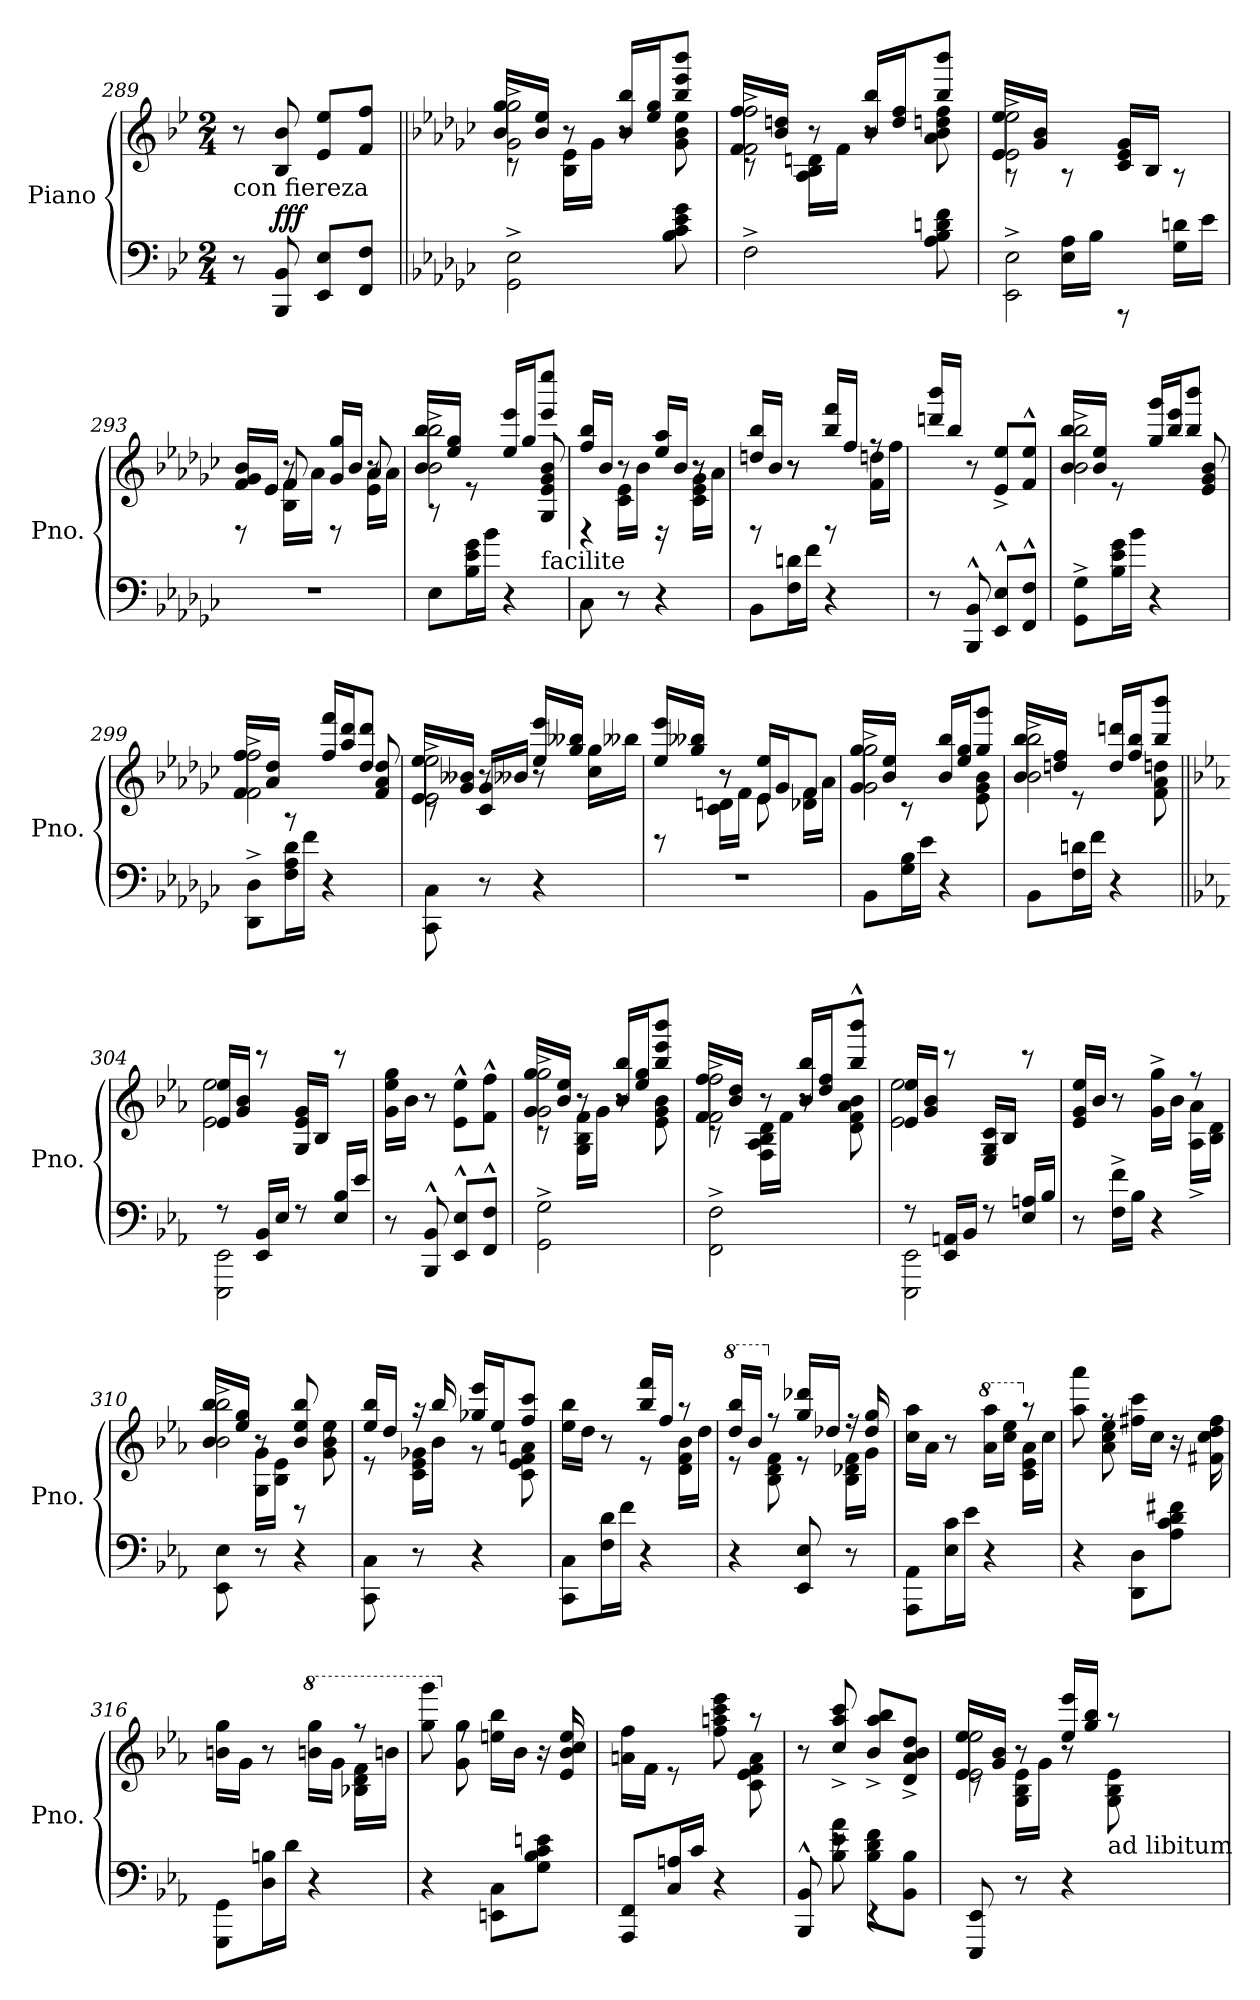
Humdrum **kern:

**kern	**kern	**dynam
*part1	*part1	*part1
*staff2	*staff1	*staff1/2
*I"Piano	*	*
*I'Pno.	*	*
*clefF4	*clefG2	*
*k[b-e-]	*k[b-e-]	*
*M2/4	*M2/4	*
=289	=289	=289
!	!LO:TX:b:t=con fiereza	!
8r	8r	.
!	!	!LO:DY:a=2
8BBB-/ 8BB-/	8B-/ 8b-/	fff
8EE-/ 8E-/L	8e-/ 8ee-/L	.
8FF/ 8F/J	8f/ 8ff/J	.
!!LO:LB:g=z
=290||	=290||	=290||
*k[b-e-a-d-g-c-]	*k[b-e-a-d-g-c-]	*
*^	*^	*
*	*	*	*^	*
2GG-\^ 2E-\^	4.ryy	2g-\^ 2gg-\^	8rc	16b-/ 16gg-/LL	.
.	.	.	.	16b-/ 16ee-/JJ	.
.	.	.	16B-\ 16e-\LL	8r	.
.	.	.	16g-\JJ	.	.
.	.	.	8r	16b-/ 16bb-/LL	.
.	.	.	.	16ee-/ 16gg-/J	.
.	8B-\ 8c-\ 8e-\ 8g-\	.	8g-\ 8b-\ 8ee-\	8bb-/ 8eee-/ 8bbb-/J	.
=291	=291	=291	=291	=291	=291
2F^\	4.ryy	2f\^ 2ff\^	8rc	16f/ 16ff/LL	.
.	.	.	.	16b-/ 16ddn/JJ	.
.	.	.	16A-\ 16B-\ 16dn\LL	8r	.
.	.	.	16f\JJ	.	.
.	.	.	8r	16b-/ 16bb-/LL	.
.	.	.	.	16dd/ 16ff/J	.
.	8A-\ 8B-\ 8dn\ 8f\	.	8a-\ 8b-\ 8ddn\ 8ff\	8bb-/ 8bbb-/J	.
=292	=292	=292	=292	=292	=292
2EE-\^ 2E-\^	8ryy	2e-\^ 2ee-\^	8rA	16e-/ 16ee-/LL	.
.	.	.	.	16g-/ 16b-/JJ	.
.	16E-\ 16A-\LL	.	8r	4.ryy	.
.	16B-\JJ	.	.	.	.
.	8r	.	16c-/ 16e-/ 16g-/LL	.	.
.	.	.	16B-/JJ	.	.
.	16G-\ 16dn\LL	.	8r	.	.
.	16e-\JJ	.	.	.	.
*v	*v	*	*	*	*
=293	=293	=293	=293	=293
2r	16f/ 16g-/ 16b-/LL	8ryy	8rD	.
.	16e-/JJ	.	.	.
.	8r	16B-\ 16f\LL	8f/	.
.	.	16a-\JJ	.	.
.	16g-/ 16gg-/LL	8ryy	8rD	.
.	16b-/JJ	.	.	.
.	8r	16e-\ 16a-\LL	8a-/	.
.	.	16a-\JJ	.	.
=294	=294	=294	=294	=294
8E-\L	2b-\^ 2bb-\^	8rA	16b-/ 16bb-/LL	.
.	.	.	16ee-/ 16gg-/JJ	.
16B-\ 16e-\ 16g-\L	.	8ryy	8r	.
16b-\JJ	.	.	.	.
4r	.	16ee-/ 16eee-/LL	8ryy	.
.	.	16gg-/J	.	.
!	!	!LO:TX:b:t=facilite	!	!
.	.	8eee-/ 8eeee-/J	8G-/ 8e-/ 8g-/ 8b-/	.
!!LO:LB:g=z	!!	!!
=295	=295	=295	=295	=295
8C-\	16ff/ 16bb-/LL	8ryy	4rD	.
.	16b-/JJ	.	.	.
8r	8r	16c-\ 16e-\LL	.	.
.	.	16b-\JJ	.	.
4r	16ee-/ 16aa-/LL	8ryy	16rD	.
.	16b-/JJ	.	16ryy	.
.	8r	16c-\ 16e-\ 16g-\LL	8r	.
.	.	16a-\JJ	.	.
=296	=296	=296	=296	=296
8BB-\L	16ddn/ 16bb-/LL	8ryy	8rD	.
.	16b-/JJ	.	.	.
16F\ 16dn\L	8r	8r	8r	.
16f\JJ	.	.	.	.
4r	16bb-/ 16fff/LL	8ryy	8rD	.
.	16ff/JJ	.	.	.
.	8rff	16f\ 16ddn\LL	8ryy	.
.	.	16ff\JJ	.	.
*	*v	*v	*v	*
=297	=297	=297
8r	16dddn/ 16bbb-/LL	.
.	16bb-/JJ	.
8BBB-/^^ 8BB-/^^	8r	.
8EE-/^^ 8E-/^^L	8e-/^ 8ee-/^L	.
8FF/^^ 8F/^^J	8f/^^ 8ee-/^^J	.
=298	=298	=298
*	*^	*
*	*	*^	*
8GG-\^ 8G-\^L	2b-\^ 2bb-\^	4ryy	16b-/ 16bb-/LL	.
.	.	.	16b-/ 16ee-/JJ	.
16B-\ 16e-\ 16g-\L	.	.	8r	.
16b-\JJ	.	.	.	.
4r	.	16gg-/ 16ggg-/LL	8ryy	.
.	.	16bb-/ 16eee-/J	.	.
.	.	8bb-/ 8bbb-/J	8e-/ 8g-/ 8b-/	.
=299	=299	=299	=299	=299
8DD-\^ 8D-\^L	2f\^ 2ff\^	4ryy	16f/ 16ff/LL	.
.	.	.	16a-/ 16dd-/JJ	.
16F\ 16A-\ 16d-\L	.	.	8r	.
16f\JJ	.	.	.	.
4r	.	16ff/ 16fff/LL	8ryy	.
.	.	16aa-/ 16ddd-/J	.	.
.	.	8dd-/ 8ddd-/J	8f/ 8a-/ 8dd-/	.
!!LO:LB:g=z	!!	!!
=300	=300	=300	=300	=300
8CC-\ 8C-\	2e-\^ 2ee-\^	8rc	16e-/ 16ee-/LL	.
.	.	.	16g-/ 16b--X/JJ	.
8r	.	16c-/ 16g-/LL	8r	.
.	.	16b--X/JJ	.	.
4r	.	8r	16ee-/ 16eee-/LL	.
.	.	.	16gg-/ 16bb--X/JJ	.
.	.	16cc-\ 16gg-\LL	8ryy	.
.	.	16bb--X\JJ	.	.
=301	=301	=301	=301	=301
2r	16ee-/ 16eee-/LL	8ryy	8rD	.
.	16gg-/ 16bb--X/JJ	.	.	.
.	8r	16c-\ 16dn\LL	8r	.
.	.	16f\JJ	.	.
.	16e-/ 16ee-/LL	8ryy	8e-\	.
.	16g-/J	.	.	.
.	8f/J	16d-X\ 16f\LL	8ryy	.
.	.	16a-\JJ	.	.
=302	=302	=302	=302	=302
8BB-\L	2g-\^ 2gg-\^	4ryy	16g-/ 16gg-/LL	.
.	.	.	16b-/ 16ee-/JJ	.
16G-\ 16B-\L	.	.	8r	.
16e-\JJ	.	.	.	.
4r	.	16b-/ 16bb-/LL	8ryy	.
.	.	16ee-/ 16gg-/J	.	.
.	.	8gg-/ 8ggg-/J	8e-\ 8g-\ 8b-\	.
=303	=303	=303	=303	=303
8BB-\L	2b-\^ 2bb-\^	4ryy	16b-/ 16bb-/LL	.
.	.	.	16ddn/ 16ff/JJ	.
16F\ 16dn\L	.	.	8r	.
16f\JJ	.	.	.	.
4r	.	16dd/ 16dddn/LL	8ryy	.
.	.	16ff/ 16bb-/J	.	.
.	.	8bb-/ 8bbb-/J	8f\ 8a-\ 8ddn\	.
*	*v	*v	*v	*
!!LO:PB:g=z
=304||	=304||	=304||
*k[b-e-a-]	*k[b-e-a-]	*
*^	*^	*
8r	2EEE-\ 2EE-\	16e-/ 16ee-/LL	2e-\ 2ee-\	.
.	.	16g/ 16b-/JJ	.	.
16EE-/ 16BB-/LL	.	8r	.	.
16E-/JJ	.	.	.	.
8r	.	16G/ 16e-/ 16g/LL	.	.
.	.	16B-/JJ	.	.
16E-/ 16B-/LL	.	8r	.	.
16e-/JJ	.	.	.	.
*v	*v	*	*	*
*	*v	*v	*
=305	=305	=305
8r	16g\ 16ee-\ 16gg\LL	.
.	16b-\JJ	.
8BBB-/^^ 8BB-/^^	8r	.
8EE-/^^ 8E-/^^L	8e-\^^ 8ee-\^^L	.
8FF/^^ 8F/^^J	8f\^^ 8ff\^^J	.
=306	=306	=306
*	*^	*
*	*	*^	*
2GG\^ 2G\^	2g\^ 2gg\^	8rc	16g/ 16gg/LL	.
.	.	.	16b-/ 16ee-/JJ	.
.	.	16G\ 16B-\ 16f\LL	8r	.
.	.	16g\JJ	.	.
.	.	8r	16b-/ 16bb-/LL	.
.	.	.	16ee-/ 16gg/J	.
.	.	8e-\ 8g\ 8b-\	8bb-/ 8eee-/ 8bbb-/J	.
=307	=307	=307	=307	=307
2FF\^ 2F\^	2f\^ 2ff\^	8rc	16f/ 16ff/LL	.
.	.	.	16b-/ 16dd/JJ	.
.	.	16F\ 16A-\ 16B-\ 16d\LL	8r	.
.	.	16f\JJ	.	.
.	.	8r	16b-/ 16bb-/LL	.
.	.	.	16dd/ 16ff/J	.
.	.	8d\ 8f\ 8a-\ 8b-\	8bb-/^^ 8bbb-/^^J	.
*	*	*v	*v	*
=308	=308	=308	=308
*^	*	*	*
8r	2EEE-\ 2EE-\	16e-/ 16ee-/LL	2e-\ 2ee-\	.
.	.	16g/ 16b-/JJ	.	.
16EE-/ 16AAn/LL	.	8r	.	.
16BB-/JJ	.	.	.	.
8r	.	16E-/ 16G/ 16c/LL	.	.
.	.	16B-/JJ	.	.
16E-/ 16An/LL	.	8r	.	.
16B-/JJ	.	.	.	.
*v	*v	*	*	*
=309	=309	=309	=309
8r	16e-/ 16g/ 16ee-/LL	4.ryy	.
.	16b-/JJ	.	.
16F\^ 16f\^LL	8r	.	.
16B-\JJ	.	.	.
4r	16g\^ 16gg\^LL	.	.
.	16b-\JJ	.	.
.	8r	16A-\^ 16a-\^LL	.
.	.	16B-\ 16d\JJ	.
!!LO:LB:g=z
=310	=310	=310	=310
*	*	*^	*
8EE-\ 8E-\	2b-\^ 2bb-\^	8ryy	16b-/ 16bb-/LL	.
.	.	.	16ee-/ 16gg/JJ	.
8r	.	16G\ 16g\LL	8r	.
.	.	16B-\ 16e-\JJ	.	.
*	*8va	*	*	*
4r	.	8rc	8bb-/ 8eee-/ 8bbb-/	.
*	*X8va	*	*	*
.	.	8g\ 8b-\ 8ee-\	8rdd	.
*	*	*v	*v	*
=311	=311	=311	=311
8CC\ 8C\	16ee-/ 16bb-/LL	8r	.
.	16dd/JJ	.	.
8r	16r	16c\ 16e-\ 16g-X\LL	.
.	16bb-/	16b-\JJ	.
4r	16gg-X/ 16eee-/LL	8r	.
.	16ee-/J	.	.
.	8ff/ 8ccc/J	8c\ 8e-\ 8f\ 8an\	.
=312	=312	=312	=312
8CC\ 8C\L	16ee-\ 16bb-\LL	4ryy	.
.	16dd\JJ	.	.
16F\ 16d\L	8r	.	.
16f\JJ	.	.	.
4r	16bb-/ 16fff/LL	8re	.
.	16ff/JJ	.	.
.	8r	16d\ 16f\ 16b-\LL	.
.	.	16dd\JJ	.
=313	=313	=313	=313
*	*8va	*	*
4r	16ddd/ 16bbb-/LL	8r	.
.	16bb-/JJ	.	.
*	*X8va	*	*
.	8r	8B-\ 8d\ 8f\	.
8EE-/ 8E-/	16gg/ 16ddd-X/LL	8r	.
.	16dd-X/JJ	.	.
8r	16r	16B-\ 16d-X\ 16f\LL	.
.	16dd-/ 16gg/	16g\JJ	.
=314	=314	=314	=314
8AAA-\ 8AA-\L	16cc\ 16aa-\LL	4.ryy	.
.	16a-\JJ	.	.
16E-\ 16c\L	8r	.	.
16e-\JJ	.	.	.
*	*8va	*	*
4r	16aa-\ 16aaa-\LL	.	.
.	16ccc\ 16eee-\JJ	.	.
*	*X8va	*	*
.	8r	16c\ 16e-\ 16a-\LL	.
.	.	16cc\JJ	.
=315	=315	=315	=315
4r	8aa-\ 8aaa-\	8ryy	.
.	8rff	8a-\ 8cc\ 8ee-\	.
8DD\ 8D\L	16ff#X\ 16ccc\LL	4ryy	.
.	16cc\JJ	.	.
8A-\ 8c\ 8d\ 8f#X\J	16r	.	.
.	16f#X\ 16cc\ 16dd\ 16ff#\	.	.
!!LO:LB:g=z	!!
=316	=316	=316	=316
8GGG\ 8GG\L	16bn\ 16gg\LL	4.ryy	.
.	16g\JJ	.	.
16D\ 16Bn\L	8r	.	.
16d\JJ	.	.	.
*	*8va	*	*
4r	16bbn\ 16ggg\LL	.	.
.	16gg\JJ	.	.
.	8r	16b-X\ 16dd\ 16ff\LL	.
.	.	16bbn\JJ	.
=317	=317	=317	=317
4r	8ggg\ 8gggg\	8ryy	.
*	*X8va	*	*
.	8rff	8g\ 8gg\	.
8EEn\ 8C\L	16een\ 16bb-\LL	4ryy	.
.	16b-\JJ	.	.
8G\ 8B-\ 8c\ 8en\J	16r	.	.
.	16e-/ 16b-/ 16cc/ 16ee/	.	.
=318	=318	=318	=318
8AAA-/ 8FF/L	16an\ 16ff\LL	4.ryy	.
.	16f\JJ	.	.
16C/ 16An/L	8re	.	.
16c/JJ	.	.	.
4r	8ff\ 8aan\ 8ccc\ 8eee-\	.	.
.	8r	8c\ 8e-\ 8f\ 8a\	.
*	*v	*v	*
=319	=319	=319
*^	*	*
8BBB-/^^ 8BB-/^^	8ryy	8r	.
8re	8B-\ 8e-\ 8a-\	8cc/^ 8aa-/^ 8ccc/^	.
4rEE	8B-\ 8d\ 8f\L	8b-/^ 8aa-/^ 8bb-/^L	.
.	8BB-\ 8B-\J	8d/^ 8a-/^ 8b-/^ 8dd/^J	.
*v	*v	*	*
=320	=320	=320
*	*^	*
*	*	*^	*
8EEE-/ 8EE-/	2e-\ 2ee-\	8rc	16e-/ 16ee-/LL	.
.	.	.	16g/ 16b-/JJ	.
8r	.	16G\ 16B-\ 16e-\LL	8r	.
.	.	16g\JJ	.	.
4r	.	8r	16ee-/ 16eee-/LL	.
.	.	.	16gg/ 16bb-/JJ	.
!	!	!LO:TX:b:t=ad libitum	!	!
.	.	8G\ 8B-\ 8e-\	8raa	.
*	*v	*v	*v	*
=	=	=
*-	*-	*-
